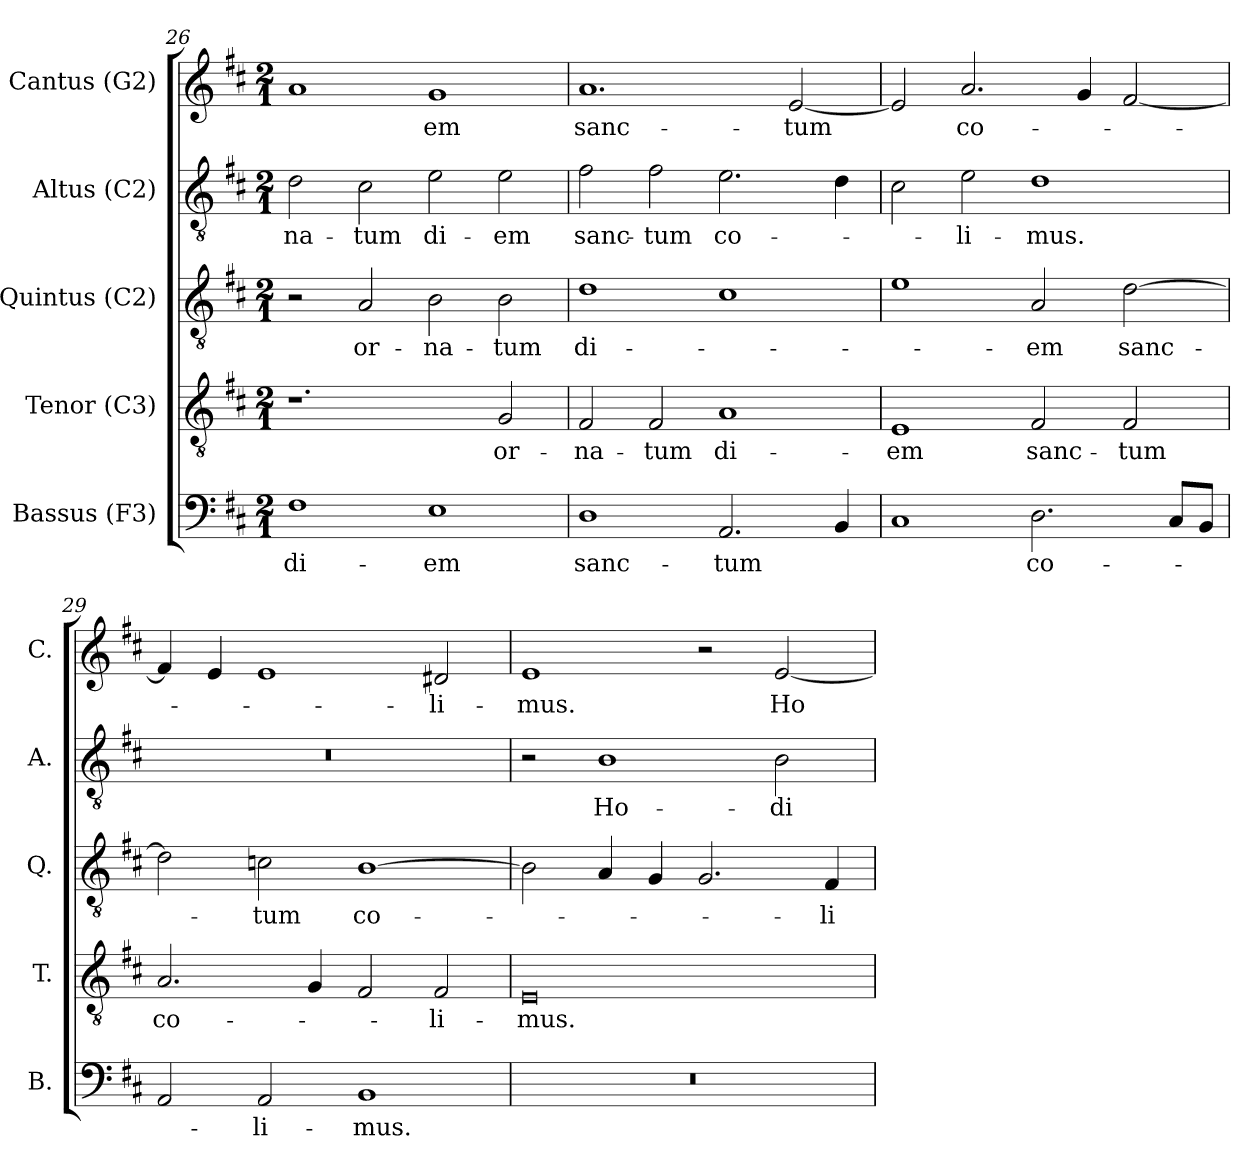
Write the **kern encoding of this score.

**kern	**text	**kern	**text	**kern	**text	**kern	**text	**kern	**text
*part5	*part5	*part4	*part4	*part3	*part3	*part2	*part2	*part1	*part1
*staff5	*staff5	*staff4	*staff4	*staff3	*staff3	*staff2	*staff2	*staff1	*staff1
*I"Bassus (F3)	*	*I"Tenor (C3)	*	*I"Quintus (C2)	*	*I"Altus (C2)	*	*I"Cantus (G2)	*
*I'B.	*	*I'T.	*	*I'Q.	*	*I'A.	*	*I'C.	*
!!LO:PB:g=z
*clefF4	*	*clefGv2	*	*clefGv2	*	*clefGv2	*	*clefG2	*
*	*	*ITrd7c12	*	*ITrd7c12	*	*ITrd7c12	*	*	*
*k[f#c#]	*	*k[f#c#]	*	*k[f#c#]	*	*k[f#c#]	*	*k[f#c#]	*
*D:	*	*D:	*	*D:	*	*D:	*	*D:	*
*M2/1	*	*M2/1	*	*M2/1	*	*M2/1	*	*M2/1	*
=26	=26	=26	=26	=26	=26	=26	=26	=26	=26
!	!LO:LY:b:color=#000000	!	!	!	!	!	!	!	!
!	!	!	!	!	!	!	!LO:LY:b:color=#000000	!	!
1F#i	di-	1.r	.	2r	.	2Di\	-na-	1ai	.
!	!	!	!	!	!LO:LY:b:color=#000000	!	!	!	!
!	!	!	!	!	!	!	!LO:LY:b:color=#000000	!	!
.	.	.	.	2AAi/	or-	2C#i\	-tum	.	.
!	!LO:LY:b:color=#000000	!	!	!	!	!	!	!	!
!	!	!	!	!	!LO:LY:b:color=#000000	!	!	!	!
!	!	!	!	!	!	!	!LO:LY:b:color=#000000	!	!
!	!	!	!	!	!	!	!	!	!LO:LY:b:color=#000000
1Ei	-em	.	.	2BBi\	-na-	2Ei\	di-	1gi	-em
!	!	!	!LO:LY:b:color=#000000	!	!	!	!	!	!
!	!	!	!	!	!LO:LY:b:color=#000000	!	!	!	!
!	!	!	!	!	!	!	!LO:LY:b:color=#000000	!	!
.	.	2GGi/	or-	2BBi\	-tum	2Ei\	-em	.	.
=27	=27	=27	=27	=27	=27	=27	=27	=27	=27
!	!LO:LY:b:color=#000000	!	!	!	!	!	!	!	!
!	!	!	!LO:LY:b:color=#000000	!	!	!	!	!	!
!	!	!	!	!	!LO:LY:b:color=#000000	!	!	!	!
!	!	!	!	!	!	!	!LO:LY:b:color=#000000	!	!
!	!	!	!	!	!	!	!	!	!LO:LY:b:color=#000000
1Di	sanc-	2FF#i/	-na-	1Di	di-	2F#i\	sanc-	1.ai	sanc-
!	!	!	!LO:LY:b:color=#000000	!	!	!	!	!	!
!	!	!	!	!	!	!	!LO:LY:b:color=#000000	!	!
.	.	2FF#i/	-tum	.	.	2F#i\	-tum	.	.
!	!LO:LY:b:color=#000000	!	!	!	!	!	!	!	!
!	!	!	!LO:LY:b:color=#000000	!	!	!	!	!	!
!	!	!	!	!	!	!	!LO:LY:b:color=#000000	!	!
2.AAi/	-tum	1AAi	di-	1C#i	.	2.Ei\	co-	.	.
!	!	!	!	!	!	!	!	!	!LO:LY:b:color=#000000
.	.	.	.	.	.	.	.	[2ei/	-tum
4BBi/	.	.	.	.	.	4Di\	.	.	.
=28	=28	=28	=28	=28	=28	=28	=28	=28	=28
!	!	!	!LO:LY:b:color=#000000	!	!	!	!	!	!
1C#i	.	1EEi	-em	1Ei	.	2C#i\	.	2ei/]	.
!	!	!	!	!	!	!	!LO:LY:b:color=#000000	!	!
!	!	!	!	!	!	!	!	!	!LO:LY:b:color=#000000
.	.	.	.	.	.	2Ei\	-li-	2.ai/	co-
!	!LO:LY:b:color=#000000	!	!	!	!	!	!	!	!
!	!	!	!LO:LY:b:color=#000000	!	!	!	!	!	!
!	!	!	!	!	!LO:LY:b:color=#000000	!	!	!	!
!	!	!	!	!	!	!	!LO:LY:b:color=#000000	!	!
2.Di\	co-	2FF#i/	sanc-	2AAi/	-em	1Di	-mus.	.	.
.	.	.	.	.	.	.	.	4gi/	.
!	!	!	!LO:LY:b:color=#000000	!	!	!	!	!	!
!	!	!	!	!	!LO:LY:b:color=#000000	!	!	!	!
.	.	2FF#i/	-tum	[2Di\	sanc-	.	.	[2f#i/	.
8C#i/L	.	.	.	.	.	.	.	.	.
8BBi/J	.	.	.	.	.	.	.	.	.
=29	=29	=29	=29	=29	=29	=29	=29	=29	=29
!	!	!	!LO:LY:b:color=#000000	!	!	!LO:N:vis=1	!	!	!
2AAi/	.	2.AAi/	co-	2Di\]	.	0r	.	4f#i/]	.
.	.	.	.	.	.	.	.	4ei/	.
!	!LO:LY:b:color=#000000	!	!	!	!	!	!	!	!
!	!	!	!	!	!LO:LY:b:color=#000000	!	!	!	!
2AAi/	-li-	.	.	2Cni\	-tum	.	.	1ei	.
.	.	4GGi/	.	.	.	.	.	.	.
!	!LO:LY:b:color=#000000	!	!	!	!	!	!	!	!
!	!	!	!	!	!LO:LY:b:color=#000000	!	!	!	!
1BBi	-mus.	2FF#i/	.	[1BBi	co-	.	.	.	.
!	!	!	!LO:LY:b:color=#000000	!	!	!	!	!	!
!	!	!	!	!	!	!	!	!	!LO:LY:b:color=#000000
.	.	2FF#i/	-li-	.	.	.	.	2d#i/	-li-
!!LO:LB:g=z
=30	=30	=30	=30	=30	=30	=30	=30	=30	=30
!LO:N:vis=1	!	!	!	!	!	!	!	!	!
!	!	!	!LO:LY:b:color=#000000	!	!	!	!	!	!
!	!	!	!	!	!	!	!	!	!LO:LY:b:color=#000000
0r	.	0EEi	-mus.	2BBi\]	.	2r	.	1ei	-mus.
!	!	!	!	!	!	!	!LO:LY:b:color=#000000	!	!
.	.	.	.	4AAi/	.	1BBi	Ho-	.	.
.	.	.	.	4GGi/	.	.	.	.	.
.	.	.	.	2.GGi/	.	.	.	2r	.
!	!	!	!	!	!	!	!LO:LY:b:color=#000000	!	!
!	!	!	!	!	!	!	!	!	!LO:LY:b:color=#000000
.	.	.	.	.	.	2BBi\	-di-	[2ei/	Ho-
!	!	!	!	!	!LO:LY:b:color=#000000	!	!	!	!
.	.	.	.	4FF#i/	-li-	.	.	.	.
=	=	=	=	=	=	=	=	=	=
*-	*-	*-	*-	*-	*-	*-	*-	*-	*-
